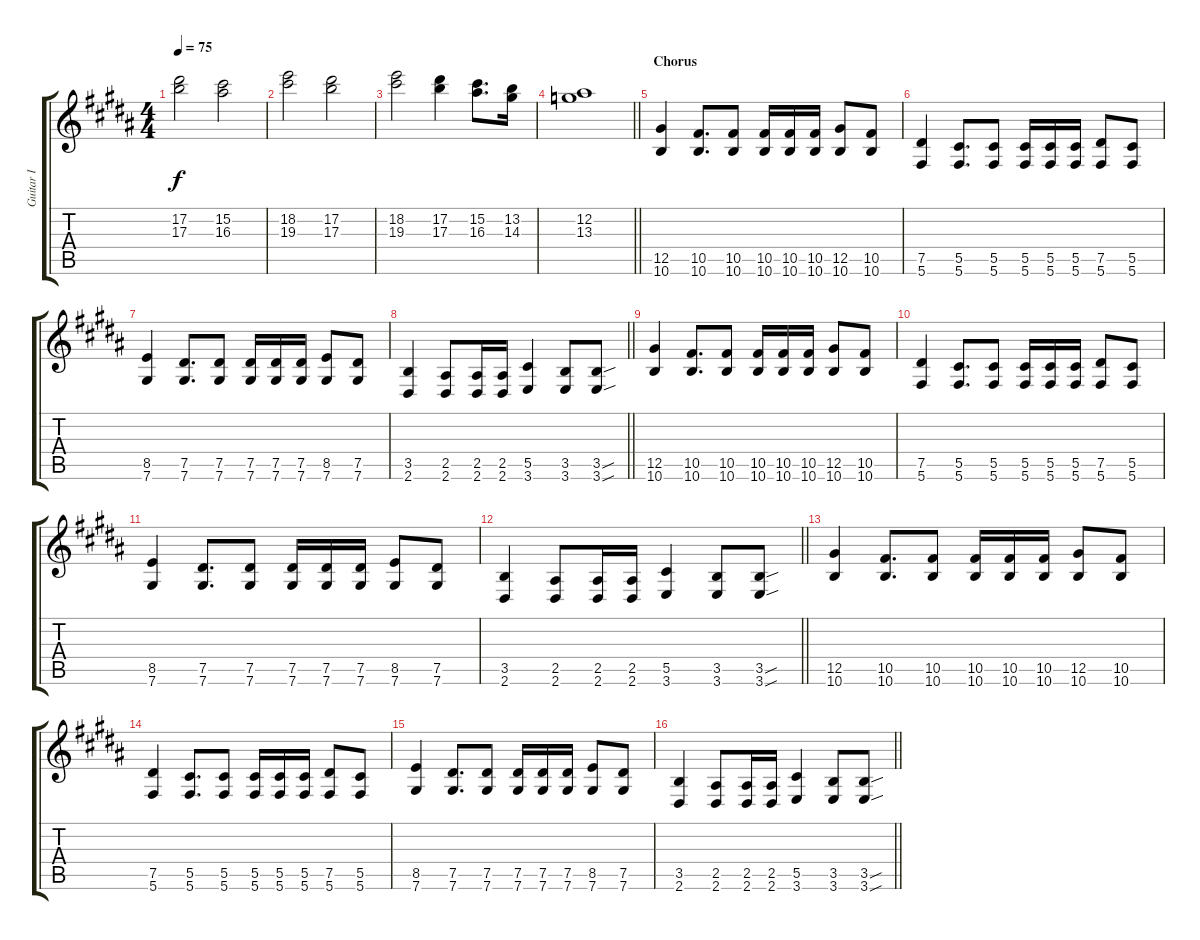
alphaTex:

\track ("Guitar I" "Guitar I") {instrument electricguitarjazz}
\staff {score tabs}
\tuning (Eb4 Bb3 Gb3 Db3 Ab2 Db2) {hide}
\ts (4 4)
\tempo 75
\clef g2
\ks g#minor
(17.2 17.3).2{dy f} (15.2 16.3).2 |
(18.2 19.3).2 (17.2 17.3).2 |
(18.2 19.3).2 (17.2 17.3).4 (15.2 16.3).8{d} (13.2 14.3).16 |
\barLineRight lightlight
(12.2 13.3).1 |
\section ("" "Chorus")
(12.5 10.6).4 (10.5 10.6).8{d} (10.5 10.6).8 (10.5 10.6).16 (10.5 10.6).16 (10.5 10.6).16 (12.5 10.6).8 (10.5 10.6).8 |
(7.5 5.6).4 (5.5 5.6).8{d} (5.5 5.6).8 (5.5 5.6).16 (5.5 5.6).16 (5.5 5.6).16 (7.5 5.6).8 (5.5 5.6).8 |
(8.5 7.6).4 (7.5 7.6).8{d} (7.5 7.6).8 (7.5 7.6).16 (7.5 7.6).16 (7.5 7.6).16 (8.5 7.6).8 (7.5 7.6).8 |
\barLineRight lightlight
(3.5 2.6).4 (2.5 2.6).8 (2.5 2.6).16 (2.5 2.6).16 (5.5 3.6).4 (3.5 3.6).8 (3.5{sou} 3.6{sou}).8 |
(12.5 10.6).4 (10.5 10.6).8{d} (10.5 10.6).8 (10.5 10.6).16 (10.5 10.6).16 (10.5 10.6).16 (12.5 10.6).8 (10.5 10.6).8 |
(7.5 5.6).4 (5.5 5.6).8{d} (5.5 5.6).8 (5.5 5.6).16 (5.5 5.6).16 (5.5 5.6).16 (7.5 5.6).8 (5.5 5.6).8 |
(8.5 7.6).4 (7.5 7.6).8{d} (7.5 7.6).8 (7.5 7.6).16 (7.5 7.6).16 (7.5 7.6).16 (8.5 7.6).8 (7.5 7.6).8 |
\barLineRight lightlight
(3.5 2.6).4 (2.5 2.6).8 (2.5 2.6).16 (2.5 2.6).16 (5.5 3.6).4 (3.5 3.6).8 (3.5{sou} 3.6{sou}).8 |
(12.5 10.6).4 (10.5 10.6).8{d} (10.5 10.6).8 (10.5 10.6).16 (10.5 10.6).16 (10.5 10.6).16 (12.5 10.6).8 (10.5 10.6).8 |
(7.5 5.6).4 (5.5 5.6).8{d} (5.5 5.6).8 (5.5 5.6).16 (5.5 5.6).16 (5.5 5.6).16 (7.5 5.6).8 (5.5 5.6).8 |
(8.5 7.6).4 (7.5 7.6).8{d} (7.5 7.6).8 (7.5 7.6).16 (7.5 7.6).16 (7.5 7.6).16 (8.5 7.6).8 (7.5 7.6).8 |
\barLineRight lightlight
(3.5 2.6).4 (2.5 2.6).8 (2.5 2.6).16 (2.5 2.6).16 (5.5 3.6).4 (3.5 3.6).8 (3.5{sou} 3.6{sou}).8
